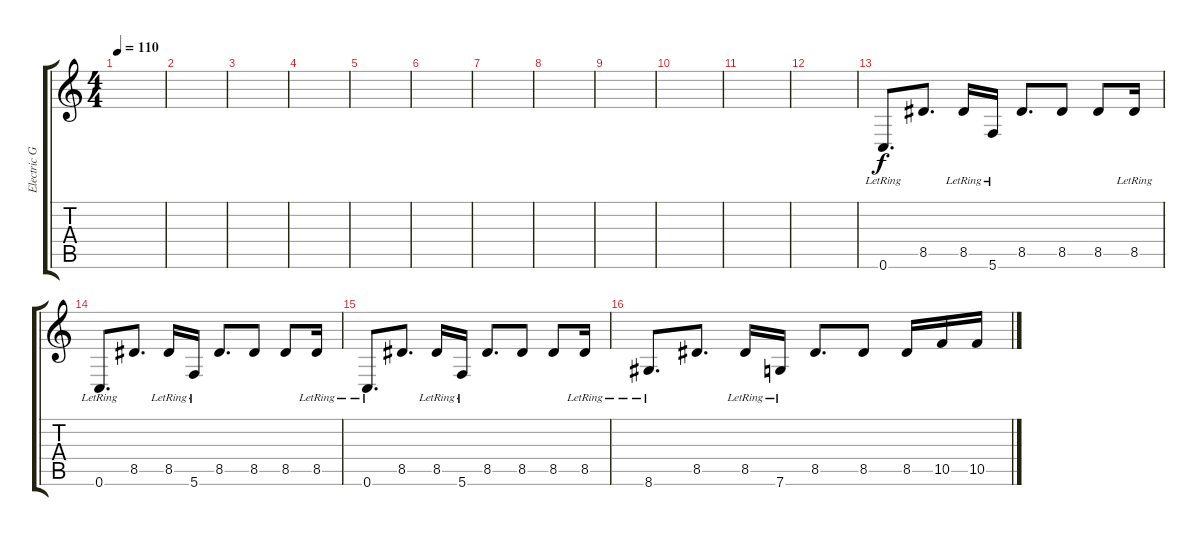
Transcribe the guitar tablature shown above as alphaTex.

\track ("Electric Guitar" "Electric G") {instrument electricguitarclean}
\staff {score tabs}
\tuning (D4 A3 F3 C3 G2 C2) {hide}
\ts (4 4)
\tempo 110
\clef g2
\ks c
|
|
|
|
|
|
|
|
|
|
|
|
0.6{lr}.8{d} 8.5.8{d} 8.5{lr}.16 5.6{lr}.16 8.5.8{d} 8.5.8 8.5.8 8.5{lr}.16 |
0.6{lr}.8{d} 8.5.8{d} 8.5{lr}.16 5.6{lr}.16 8.5.8{d} 8.5.8 8.5.8 8.5{lr}.16 |
0.6{lr}.8{d} 8.5.8{d} 8.5{lr}.16 5.6{lr}.16 8.5.8{d} 8.5.8 8.5.8 8.5{lr}.16 |
8.6{lr}.8{d} 8.5.8{d} 8.5{lr}.16 7.6{lr}.16 8.5.8{d} 8.5.8 8.5.16 10.5.16 10.5.16
